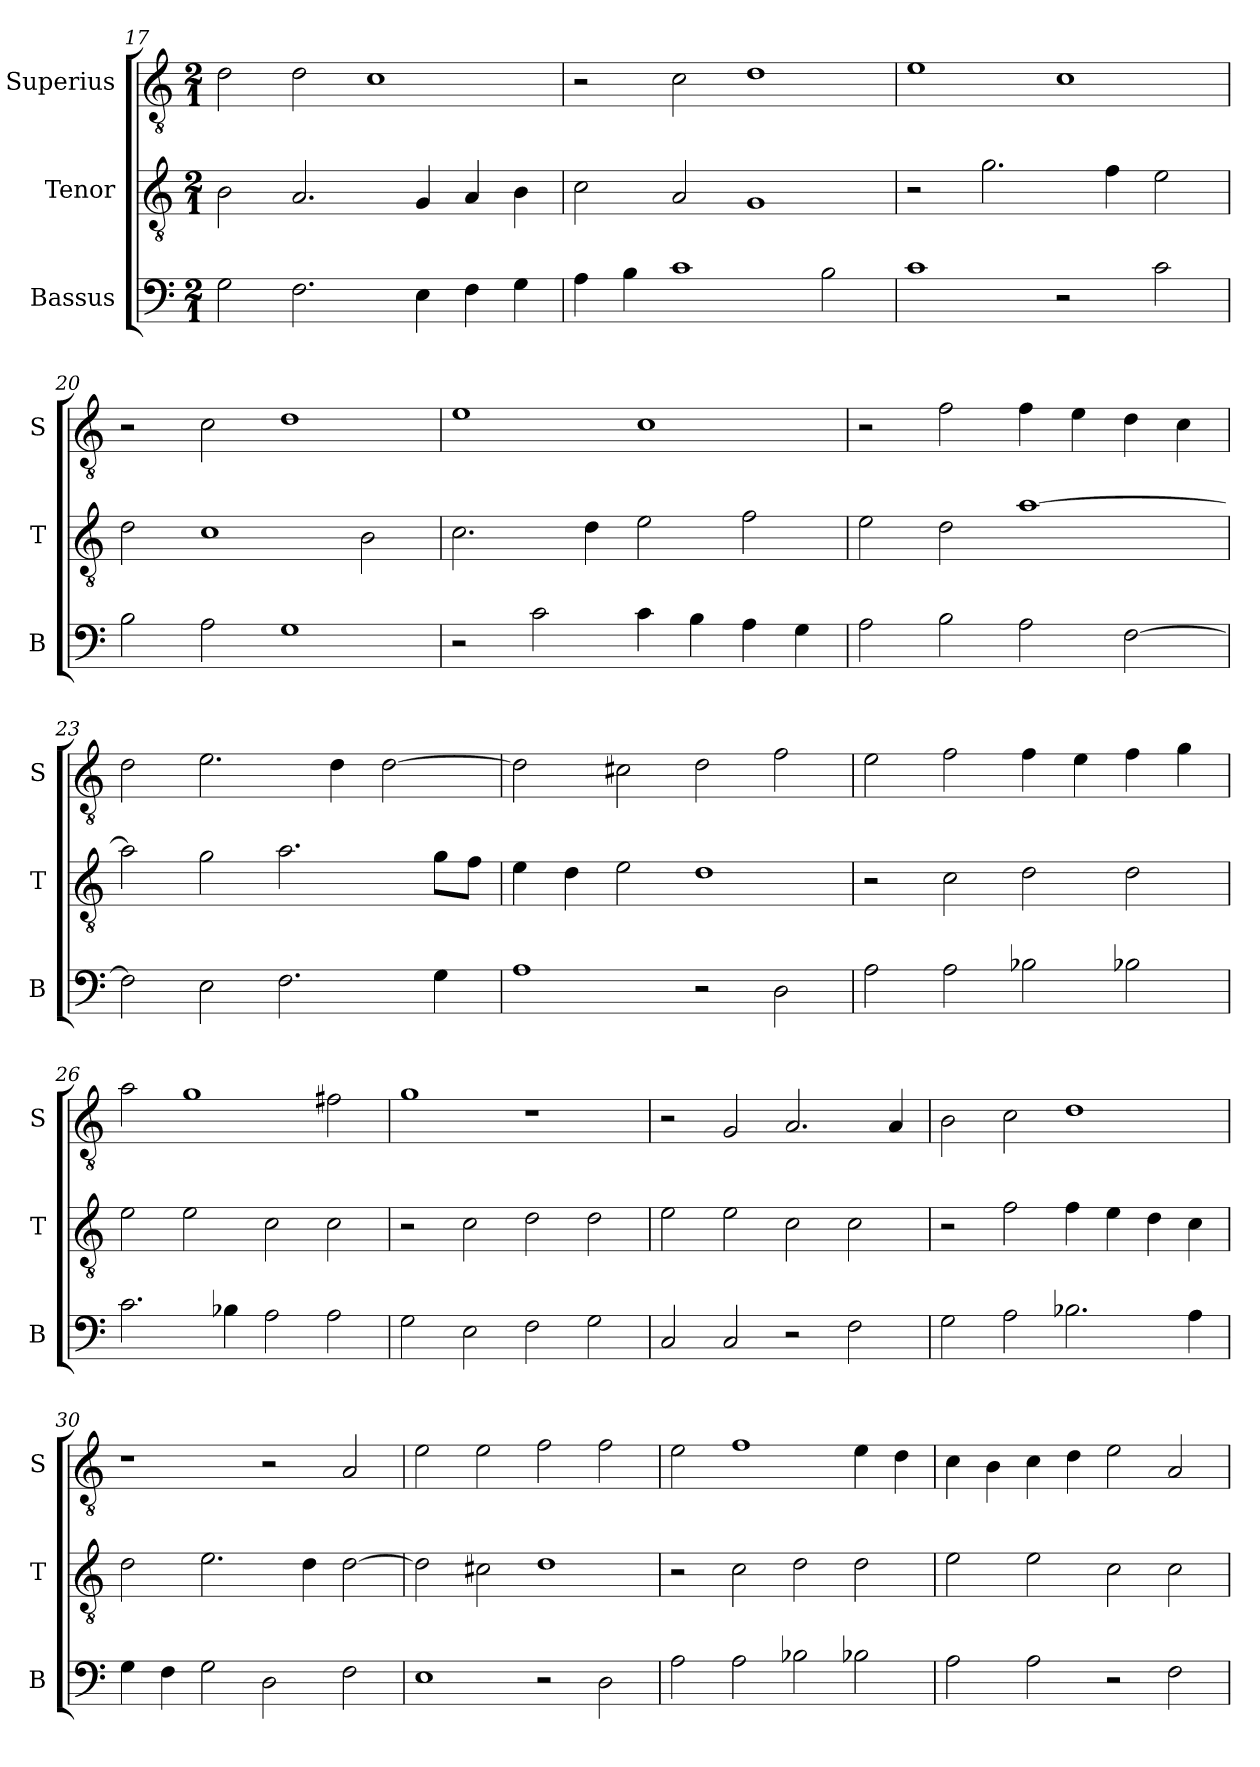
**kern	**kern	**kern
*part3	*part2	*part1
*staff3	*staff2	*staff1
*I"Bassus	*I"Tenor	*I"Superius
*I'B	*I'T	*I'S
*clefF4	*clefGv2	*clefGv2
*k[]	*k[]	*k[]
*C:	*C:	*C:
*M2/1	*M2/1	*M2/1
=17	=17	=17
2G	2B	2d
2.F	2.A	2d
.	.	1c
4E	4G	.
4F	4A	.
4G	4B	.
=18	=18	=18
4A	2c	2r
4B	.	.
1c	2A	2c
.	1G	1d
2B	.	.
=19	=19	=19
1c	2r	1e
.	2.g	.
2r	.	1c
.	4f	.
2c	2e	.
=20	=20	=20
2B	2d	2r
2A	1c	2c
1G	.	1d
.	2B	.
=21	=21	=21
2r	2.c	1e
2c	.	.
.	4d	.
4c	2e	1c
4B	.	.
4A	2f	.
4G	.	.
=22	=22	=22
2A	2e	2r
2B	2d	2f
2A	[1a	4f
.	.	4e
[2F	.	4d
.	.	4c
=23	=23	=23
2F]	2a]	2d
2E	2g	2.e
2.F	2.a	.
.	.	4d
.	.	[2d
4G	8gL	.
.	8fJ	.
=24	=24	=24
1A	4e	2d]
.	4d	.
.	2e	2c#X
2r	1d	2d
2D	.	2f
=25	=25	=25
2A	2r	2e
2A	2c	2f
2B-X	2d	4f
.	.	4e
2B-X	2d	4f
.	.	4g
=26	=26	=26
2.c	2e	2a
.	2e	1g
4B-X	.	.
2A	2c	.
2A	2c	2f#X
=27	=27	=27
2G	2r	1g
2E	2c	.
2F	2d	1r
2G	2d	.
=28	=28	=28
2C	2e	2r
2C	2e	2G
2r	2c	2.A
2F	2c	.
.	.	4A
=29	=29	=29
2G	2r	2B
2A	2f	2c
2.B-X	4f	1d
.	4e	.
.	4d	.
4A	4c	.
=30	=30	=30
4G	2d	1r
4F	.	.
2G	2.e	.
2D	.	2r
.	4d	.
2F	[2d	2A
=31	=31	=31
1E	2d]	2e
.	2c#X	2e
2r	1d	2f
2D	.	2f
=32	=32	=32
2A	2r	2e
2A	2c	1f
2B-X	2d	.
2B-X	2d	4e
.	.	4d
=33	=33	=33
2A	2e	4c
.	.	4B
2A	2e	4c
.	.	4d
2r	2c	2e
2F	2c	2A
=	=	=
*-	*-	*-
